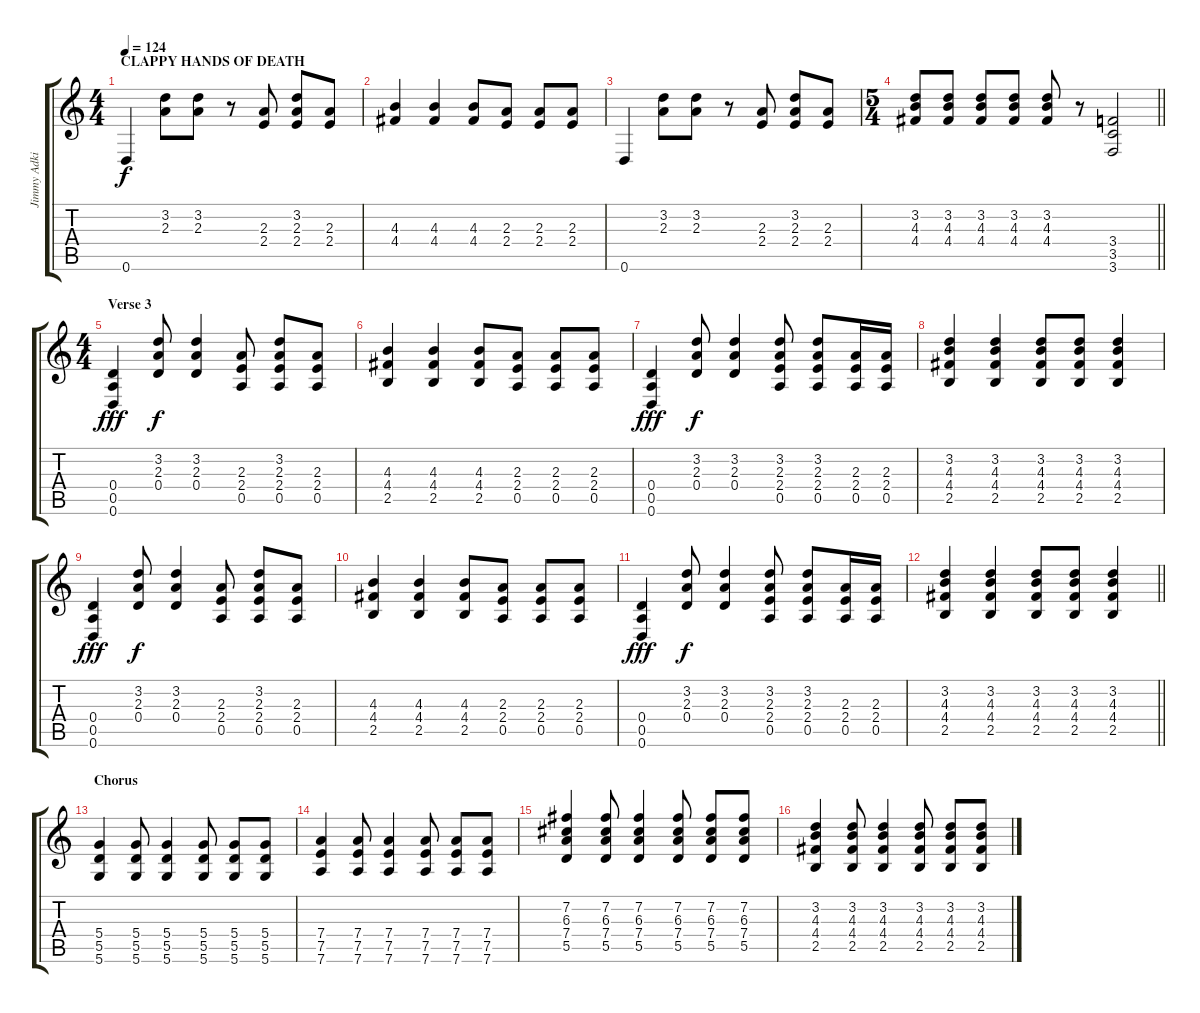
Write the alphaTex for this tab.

\track ("Jimmy Adkins - L Guitar" "Jimmy Adki") {instrument overdrivenguitar}
\staff {score tabs}
\tuning (E4 B3 G3 D3 A2 D2) {hide}
\ts (4 4)
\section ("" "CLAPPY HANDS OF DEATH")
\tempo 124
\clef g2
\ks c
0.6.4{dy f} (3.2 2.3).8 (3.2 2.3).8 r.8 (2.3 2.4).8 (3.2 2.3 2.4).8 (2.3 2.4).8 |
(4.3 4.4).4 (4.3 4.4).4 (4.3 4.4).8 (2.3 2.4).8 (2.3 2.4).8 (2.3 2.4).8 |
0.6.4 (3.2 2.3).8 (3.2 2.3).8 r.8 (2.3 2.4).8 (3.2 2.3 2.4).8 (2.3 2.4).8 |
\ts (5 4)
\barLineRight lightlight
(3.2 4.3 4.4).8 (3.2 4.3 4.4).8 (3.2 4.3 4.4).8 (3.2 4.3 4.4).8 (3.2 4.3 4.4).8 r.8 (3.4 3.5 3.6).2 |
\ts (4 4)
\section ("" "Verse 3")
(0.4 0.5 0.6).4{dy fff} (3.2 2.3 0.4).8{dy f} (3.2 2.3 0.4).4 (2.3 2.4 0.5).8 (3.2 2.3 2.4 0.5).8 (2.3 2.4 0.5).8 |
(4.3 4.4 2.5).4 (4.3 4.4 2.5).4 (4.3 4.4 2.5).8 (2.3 2.4 0.5).8 (2.3 2.4 0.5).8 (2.3 2.4 0.5).8 |
(0.4 0.5 0.6).4{dy fff} (3.2 2.3 0.4).8{dy f} (3.2 2.3 0.4).4 (3.2 2.3 2.4 0.5).8 (3.2 2.3 2.4 0.5).8 (2.3 2.4 0.5).16 (2.3 2.4 0.5).16 |
(3.2 4.3 4.4 2.5).4 (3.2 4.3 4.4 2.5).4 (3.2 4.3 4.4 2.5).8 (3.2 4.3 4.4 2.5).8 (3.2 4.3 4.4 2.5).4 |
(0.4 0.5 0.6).4{dy fff} (3.2 2.3 0.4).8{dy f} (3.2 2.3 0.4).4 (2.3 2.4 0.5).8 (3.2 2.3 2.4 0.5).8 (2.3 2.4 0.5).8 |
(4.3 4.4 2.5).4 (4.3 4.4 2.5).4 (4.3 4.4 2.5).8 (2.3 2.4 0.5).8 (2.3 2.4 0.5).8 (2.3 2.4 0.5).8 |
(0.4 0.5 0.6).4{dy fff} (3.2 2.3 0.4).8{dy f} (3.2 2.3 0.4).4 (3.2 2.3 2.4 0.5).8 (3.2 2.3 2.4 0.5).8 (2.3 2.4 0.5).16 (2.3 2.4 0.5).16 |
\barLineRight lightlight
(3.2 4.3 4.4 2.5).4 (3.2 4.3 4.4 2.5).4 (3.2 4.3 4.4 2.5).8 (3.2 4.3 4.4 2.5).8 (3.2 4.3 4.4 2.5).4 |
\section ("" "Chorus")
(5.4 5.5 5.6).4 (5.4 5.5 5.6).8 (5.4 5.5 5.6).4 (5.4 5.5 5.6).8 (5.4 5.5 5.6).8 (5.4 5.5 5.6).8 |
(7.4 7.5 7.6).4 (7.4 7.5 7.6).8 (7.4 7.5 7.6).4 (7.4 7.5 7.6).8 (7.4 7.5 7.6).8 (7.4 7.5 7.6).8 |
(7.2 6.3 7.4 5.5).4 (7.2 6.3 7.4 5.5).8 (7.2 6.3 7.4 5.5).4 (7.2 6.3 7.4 5.5).8 (7.2 6.3 7.4 5.5).8 (7.2 6.3 7.4 5.5).8 |
(3.2 4.3 4.4 2.5).4 (3.2 4.3 4.4 2.5).8 (3.2 4.3 4.4 2.5).4 (3.2 4.3 4.4 2.5).8 (3.2 4.3 4.4 2.5).8 (3.2 4.3 4.4 2.5).8
